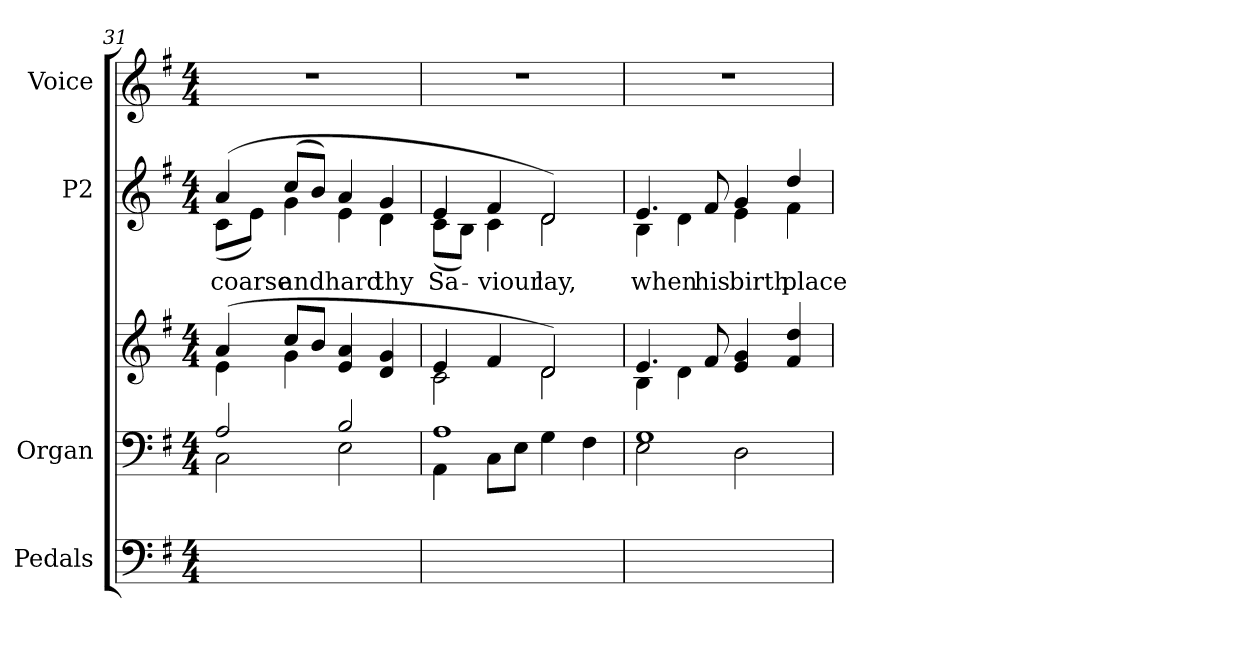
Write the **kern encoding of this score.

**kern	**kern	**kern	**kern	**text	**kern
*part4	*part3	*part3	*part2	*part2	*part1
*staff5	*staff4	*staff3	*staff2	*staff2	*staff1
*I"Pedals	*I"Organ	*	*I"P2	*	*I"Voice
*I'Ped.	*	*	*	*	*
!!LO:LB:g=z
*clefF4	*clefF4	*clefG2	*clefG2	*	*clefG2
*k[f#]	*k[f#]	*k[f#]	*k[f#]	*	*k[f#]
*G:	*G:	*G:	*G:	*	*G:
*M4/4	*M4/4	*M4/4	*M4/4	*	*M4/4
=31	=31	=31	=31	=31	=31
*	*^	*^	*	*	*
!	!	!	!	!	!	!LO:LY:b:color=#000000	!
*	*	*	*	*	*^	*	*
2Ci/yy	2Ai/	2Ci\	(4ai/	4ei\	(4ai/	(8ci\L	coarse	1r
.	.	.	.	.	.	8ei\J)	.	.
!	!	!	!	!	!	!	!LO:LY:b:color=#000000	!
.	.	.	8cci/L	4gi\	(8cci/L	4gi\	and	.
.	.	.	8bi/J	.	8bi/J)	.	.	.
!	!	!	!	!	!	!	!LO:LY:b:color=#000000	!
2Ei\yy	2Bi/	2Ei\	4ei/ 4ai	2ryy	4ai/	4ei\	hard	.
!	!	!	!	!	!	!	!LO:LY:b:color=#000000	!
.	.	.	4di/ 4gi	.	4gi/	4di\	thy	.
=32	=32	=32	=32	=32	=32	=32	=32	=32
!	!	!	!	!	!	!	!LO:LY:b:color=#000000	!
4AAi/yy	1Ai	4AAi\	4ei/	2ci\	4ei/	(8ci\L	Sa-	1r
.	.	.	.	.	.	8Bi\J)	.	.
!	!	!	!	!	!	!	!LO:LY:b:color=#000000	!
8Ci\Lyy	.	8Ci\L	4f#i/	.	4f#i/	4ci\	-viour	.
8Ei\Jyy	.	8Ei\J	.	.	.	.	.	.
!	!	!	!	!	!	!	!LO:LY:b:color=#000000	!
4Gi\yy	.	4Gi\	2di/)	2di\	2di/)	2di\	lay,	.
4F#i\yy	.	4F#i\	.	.	.	.	.	.
=33	=33	=33	=33	=33	=33	=33	=33	=33
!	!	!	!	!	!	!	!LO:LY:b:color=#000000	!
2Ei\yy	1Gi	2Ei\	4.ei/	4Bi\	4.ei/	4Bi\	when	1r
.	.	.	.	4di\	.	4di\	.	.
!	!	!	!	!	!	!	!LO:LY:b:color=#000000	!
.	.	.	8f#i/	.	8f#i/	.	his	.
!	!	!	!	!	!	!	!LO:LY:b:color=#000000	!
2Di\yy	.	2Di\	4ei/ 4gi	2ryy	4gi/	4ei\	birth	.
!	!	!	!	!	!	!	!LO:LY:b:color=#000000	!
.	.	.	4f#i/ 4ddi	.	4ddi/	4f#i\	place	.
*	*v	*v	*	*	*v	*v	*	*
*	*	*v	*v	*	*	*
=	=	=	=	=	=
*-	*-	*-	*-	*-	*-
